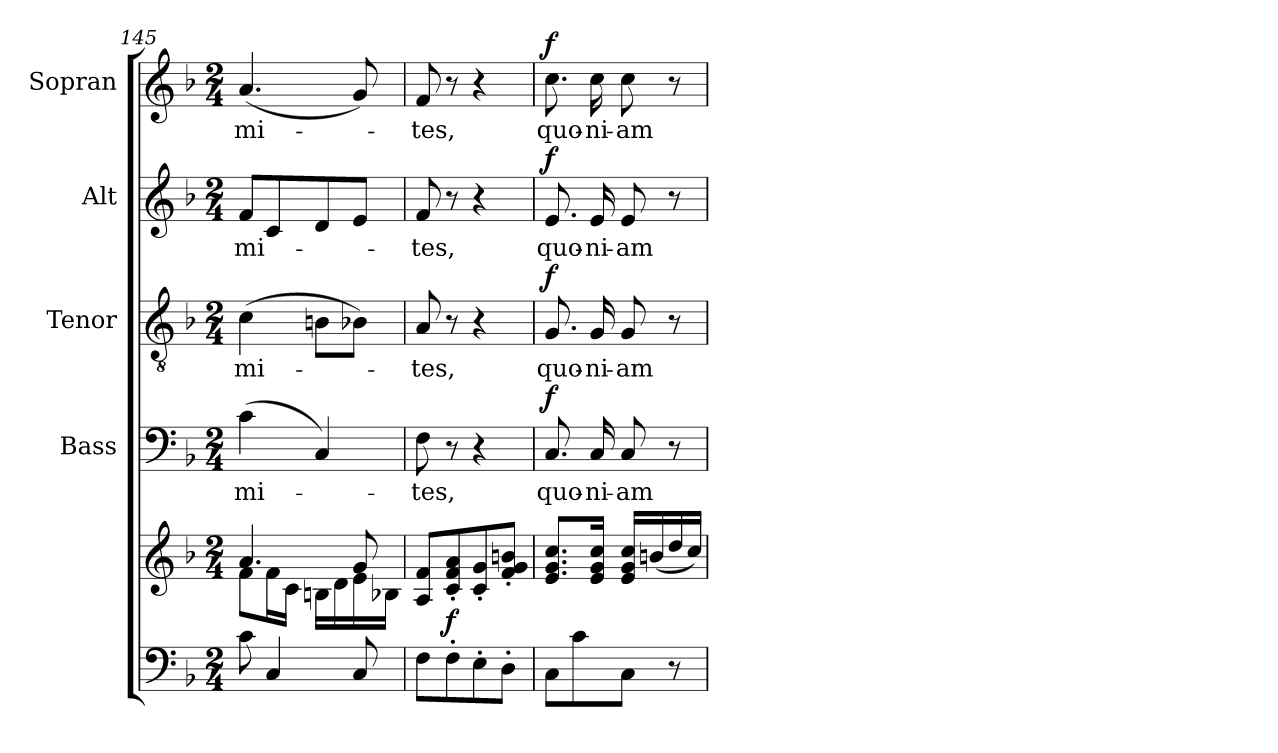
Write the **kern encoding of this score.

**kern	**kern	**dynam	**kern	**text	**dynam	**kern	**text	**dynam	**kern	**text	**dynam	**kern	**text	**dynam
*part5	*part5	*part5	*part4	*part4	*part4	*part3	*part3	*part3	*part2	*part2	*part2	*part1	*part1	*part1
*staff6	*staff5	*staff5/6	*staff4	*staff4	*staff4	*staff3	*staff3	*staff3	*staff2	*staff2	*staff2	*staff1	*staff1	*staff1
*	*	*	*I"Bass	*	*	*I"Tenor	*	*	*I"Alt	*	*	*I"Sopran	*	*
*	*	*	*I'B.	*	*	*I'T.	*	*	*I'A.	*	*	*I'S.	*	*
*clefF4	*clefG2	*	*clefF4	*	*	*clefGv2	*	*	*clefG2	*	*	*clefG2	*	*
*k[b-]	*k[b-]	*	*k[b-]	*	*	*k[b-]	*	*	*k[b-]	*	*	*k[b-]	*	*
*F:	*F:	*	*F:	*	*	*F:	*	*	*F:	*	*	*F:	*	*
*M2/4	*M2/4	*	*M2/4	*	*	*M2/4	*	*	*M2/4	*	*	*M2/4	*	*
=145	=145	=145	=145	=145	=145	=145	=145	=145	=145	=145	=145	=145	=145	=145
*	*^	*	*	*	*	*	*	*	*	*	*	*	*	*
!	!	!	!	!	!LO:LY:b	!	!	!LO:LY:b	!	!	!LO:LY:b	!	!	!LO:LY:b	!
8c\	4.a/	8f\L	.	(>4c\	mi-	.	(>4c\	mi-	.	8f/L	mi-	.	(<4.a/	mi-	.
4C/	.	16f\L	.	.	.	.	.	.	.	8c/	.	.	.	.	.
.	.	16c\JJ	.	.	.	.	.	.	.	.	.	.	.	.	.
.	.	16Bn\LL	.	4C/)	.	.	8Bn\L	.	.	8d/	.	.	.	.	.
.	.	16d\	.	.	.	.	.	.	.	.	.	.	.	.	.
8C/	8g/	16e\	.	.	.	.	8B-X\J)	.	.	8e/J	.	.	8g/)	.	.
.	.	16B-X\JJ	.	.	.	.	.	.	.	.	.	.	.	.	.
=146	=146	=146	=146	=146	=146	=146	=146	=146	=146	=146	=146	=146	=146	=146	=146
!	!	!	!	!	!LO:LY:b	!	!	!LO:LY:b	!	!	!LO:LY:b	!	!	!LO:LY:b	!
*	*v	*v	*	*	*	*	*	*	*	*	*	*	*	*	*
8F\L	8A/ 8f/L	.	8F\	-tes,	.	8A/	-tes,	.	8f/	-tes,	.	8f/	-tes,	.
!	!	!LO:DY:b	!	!	!	!	!	!	!	!	!	!	!	!
8F'>\	8c/'< 8f/'< 8a/'<	f	8r	.	.	8r	.	.	8r	.	.	8r	.	.
8E'>\	8c/'< 8g/'<	.	4r	.	.	4r	.	.	4r	.	.	4r	.	.
8D'>\J	8f/'< 8g/'< 8bn/'<J	.	.	.	.	.	.	.	.	.	.	.	.	.
=147	=147	=147	=147	=147	=147	=147	=147	=147	=147	=147	=147	=147	=147	=147
!	!	!	!	!LO:LY:b	!LO:DY:a	!	!LO:LY:b	!LO:DY:a	!	!LO:LY:b	!LO:DY:a	!	!LO:LY:b	!LO:DY:a
8C\L	8.e/ 8.g/ 8.cc/L	.	8.C/	quo-	f	8.G/	quo-	f	8.e/	quo-	f	8.cc\	quo-	f
8c\	.	.	.	.	.	.	.	.	.	.	.	.	.	.
!	!	!	!	!LO:LY:b	!	!	!LO:LY:b	!	!	!LO:LY:b	!	!	!LO:LY:b	!
.	16e/ 16g/ 16cc/Jk	.	16C/	-ni-	.	16G/	-ni-	.	16e/	-ni-	.	16cc\	-ni-	.
!	!	!	!	!LO:LY:b	!	!	!LO:LY:b	!	!	!LO:LY:b	!	!	!LO:LY:b	!
8C\J	16e/ 16g/ 16cc/LL	.	8C/	-am	.	8G/	-am	.	8e/	-am	.	8cc\	-am	.
.	(<16bn/	.	.	.	.	.	.	.	.	.	.	.	.	.
8r	16dd/	.	8r	.	.	8r	.	.	8r	.	.	8r	.	.
.	16cc/JJ)	.	.	.	.	.	.	.	.	.	.	.	.	.
=	=	=	=	=	=	=	=	=	=	=	=	=	=	=
*-	*-	*-	*-	*-	*-	*-	*-	*-	*-	*-	*-	*-	*-	*-
